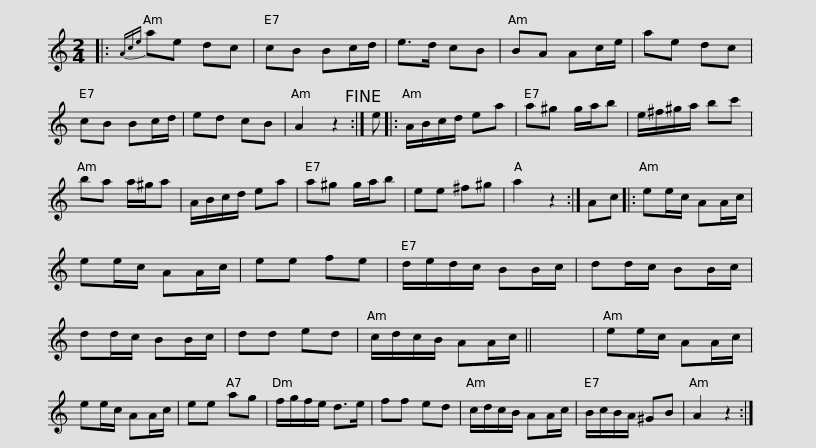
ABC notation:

X:1
L:1/8
M:2/4
I:linebreak $
K:C
V:1 treble
V:1
|:{Ace} ae dc | cB Bc/d/ | e>d cB | BA Ac/e/ | ae dc | %5
 cB Bc/d/ | ed cB | A2 z2!fine! :| e |:$ A/B/c/d/ ea | %10
 a^g g/a/b | e/^f/^g/a/ bc' | ba a/^g/a | A/B/c/d/ ea | a^g g/a/b | %15
 ee ^f^g |$ a2 z2 :| Ac |: ee/c/ AA/c/ | ee/c/ AA/c/ | %20
 ee fe | d/e/d/c/ BB/c/ | dd/c/ BB/c/ | dd/c/ BB/c/ | dd ed |$ %25
 c/d/c/B/ AA/c/ || x4 | ee/c/ AA/c/ | ee/c/ AA/c/ | ee ag | %30
 f/g/f/e/ d>e | ff ed | c/d/c/B/ AA/c/ |$ B/c/B/A/ ^GB | A2 z2 :| %35
